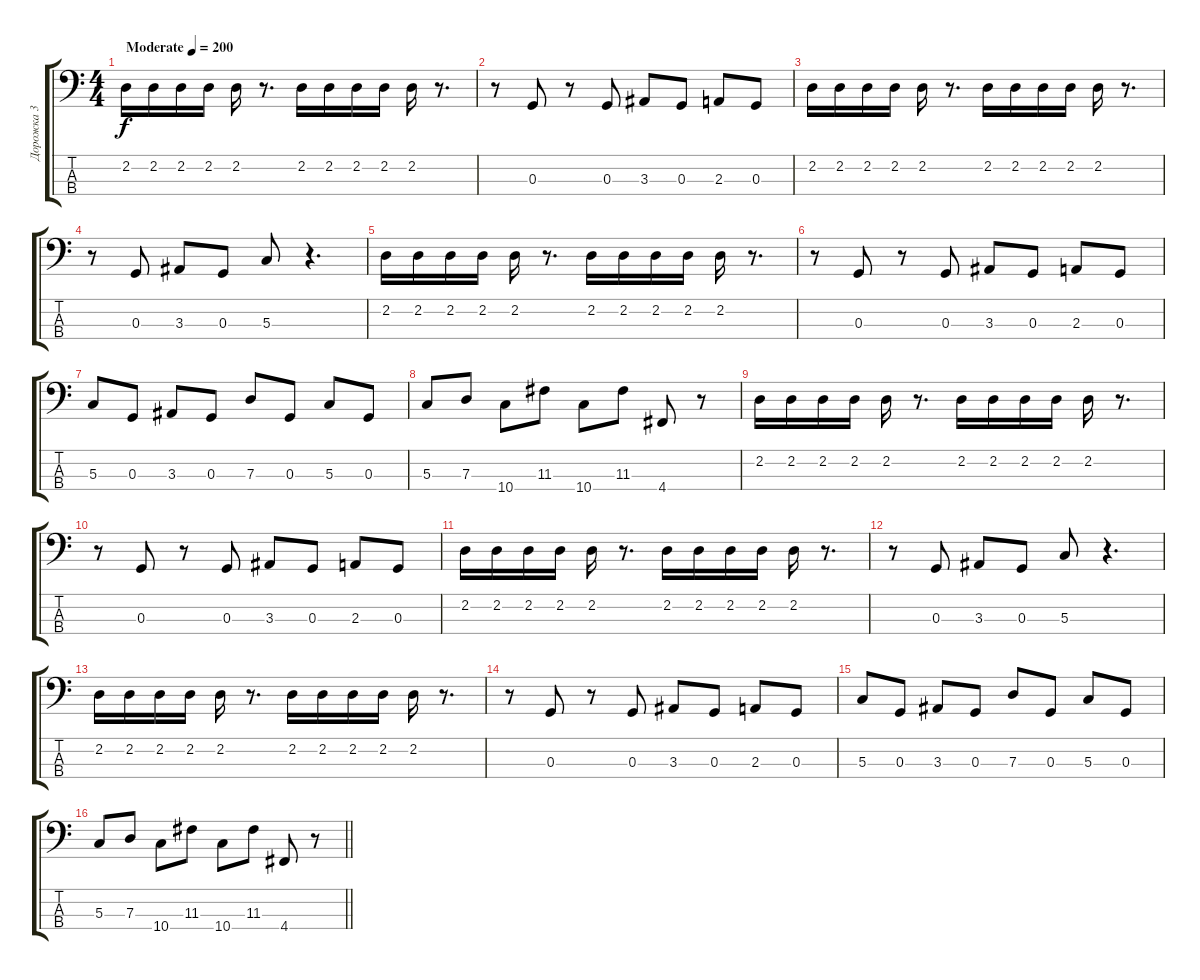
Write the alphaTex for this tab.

\track ("Дорожка 3" "Дорожка 3") {instrument slapbass2}
\staff {score tabs}
\tuning (F2 C2 G1 D1) {hide}
\ts (4 4)
\tempo (200 "Moderate")
\clef f4
\ks c
2.2.16{dy f instrument slapbass2} 2.2.16 2.2.16 2.2.16 2.2.16 r.8{d} 2.2.16 2.2.16 2.2.16 2.2.16 2.2.16 r.8{d} |
r.8 0.3.8 r.8 0.3.8 3.3.8 0.3.8 2.3.8 0.3.8 |
2.2.16 2.2.16 2.2.16 2.2.16 2.2.16 r.8{d} 2.2.16 2.2.16 2.2.16 2.2.16 2.2.16 r.8{d} |
r.8 0.3.8 3.3.8 0.3.8 5.3.8 r.4{d} |
2.2.16 2.2.16 2.2.16 2.2.16 2.2.16 r.8{d} 2.2.16 2.2.16 2.2.16 2.2.16 2.2.16 r.8{d} |
r.8 0.3.8 r.8 0.3.8 3.3.8 0.3.8 2.3.8 0.3.8 |
5.3.8 0.3.8 3.3.8 0.3.8 7.3.8 0.3.8 5.3.8 0.3.8 |
5.3.8 7.3.8 10.4.8 11.3.8 10.4.8 11.3.8 4.4.8 r.8 |
2.2.16 2.2.16 2.2.16 2.2.16 2.2.16 r.8{d} 2.2.16 2.2.16 2.2.16 2.2.16 2.2.16 r.8{d} |
r.8 0.3.8 r.8 0.3.8 3.3.8 0.3.8 2.3.8 0.3.8 |
2.2.16 2.2.16 2.2.16 2.2.16 2.2.16 r.8{d} 2.2.16 2.2.16 2.2.16 2.2.16 2.2.16 r.8{d} |
r.8 0.3.8 3.3.8 0.3.8 5.3.8 r.4{d} |
2.2.16 2.2.16 2.2.16 2.2.16 2.2.16 r.8{d} 2.2.16 2.2.16 2.2.16 2.2.16 2.2.16 r.8{d} |
r.8 0.3.8 r.8 0.3.8 3.3.8 0.3.8 2.3.8 0.3.8 |
5.3.8 0.3.8 3.3.8 0.3.8 7.3.8 0.3.8 5.3.8 0.3.8 |
\barLineRight lightlight
5.3.8 7.3.8 10.4.8 11.3.8 10.4.8 11.3.8 4.4.8 r.8
